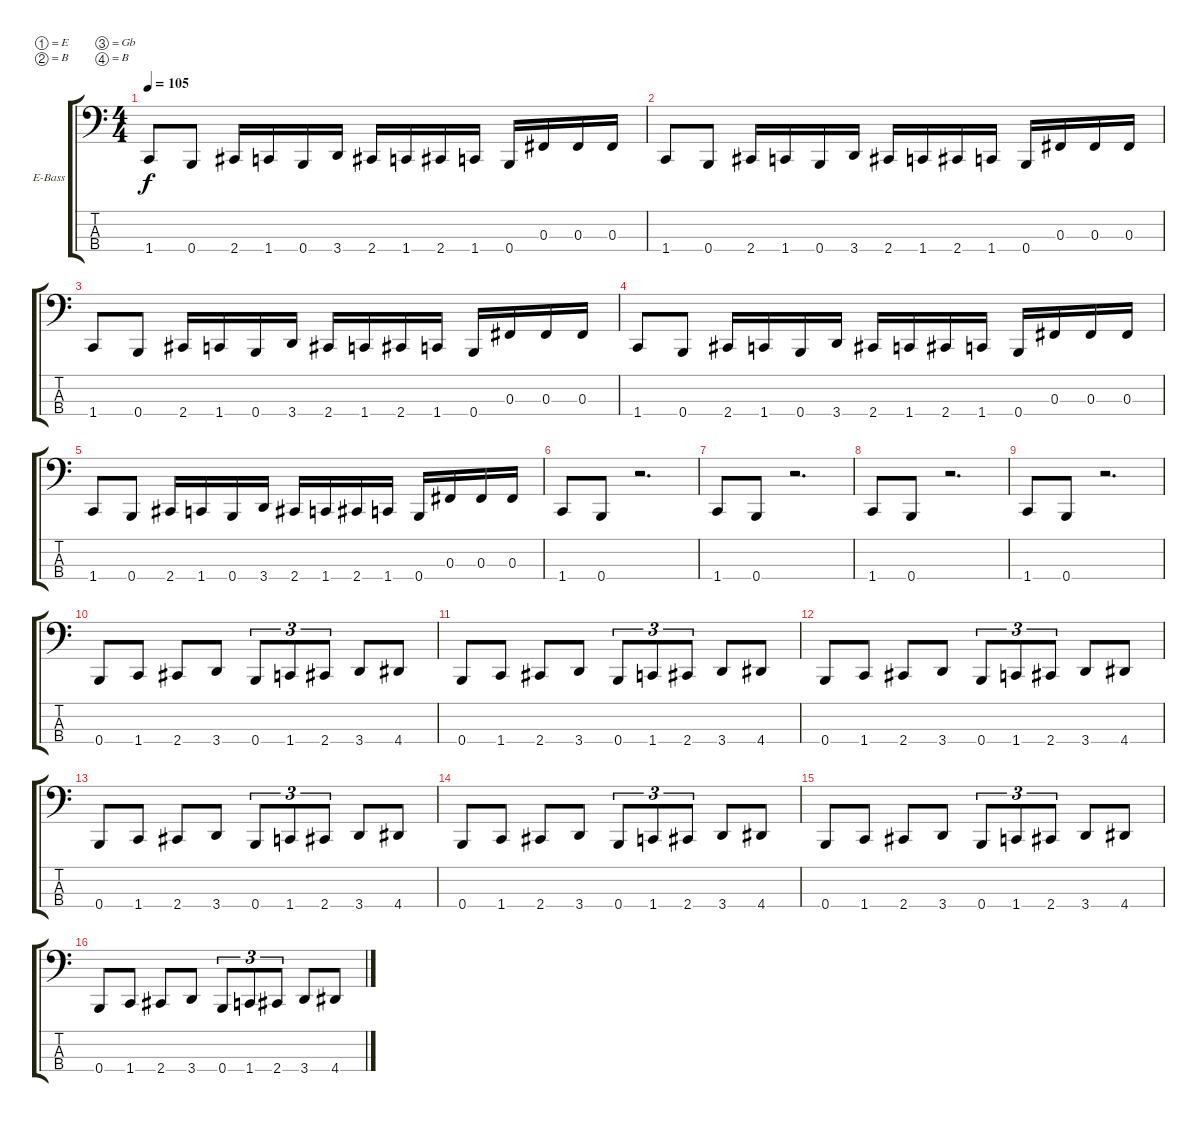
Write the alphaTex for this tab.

\bracketExtendMode groupsimilarinstruments
\firstSystemTrackNameOrientation horizontal
\otherSystemsTrackNameOrientation horizontal
\track ("[DENWER]" "E-Bass") {instrument electricbassfinger}
\staff {score tabs}
\tuning (E2 B1 Gb1 B0)
\ts (4 4)
\tempo 105
\clef f4
\ks c
1.4.8{dy f} 0.4.8 2.4.16 1.4.16 0.4.16 3.4.16 2.4.16 1.4.16 2.4.16 1.4.16 0.4.16 0.3.16 0.3.16 0.3.16 |
1.4.8 0.4.8 2.4.16 1.4.16 0.4.16 3.4.16 2.4.16 1.4.16 2.4.16 1.4.16 0.4.16 0.3.16 0.3.16 0.3.16 |
1.4.8 0.4.8 2.4.16 1.4.16 0.4.16 3.4.16 2.4.16 1.4.16 2.4.16 1.4.16 0.4.16 0.3.16 0.3.16 0.3.16 |
1.4.8 0.4.8 2.4.16 1.4.16 0.4.16 3.4.16 2.4.16 1.4.16 2.4.16 1.4.16 0.4.16 0.3.16 0.3.16 0.3.16 |
1.4.8 0.4.8 2.4.16 1.4.16 0.4.16 3.4.16 2.4.16 1.4.16 2.4.16 1.4.16 0.4.16 0.3.16 0.3.16 0.3.16 |
1.4.8 0.4.8 r.2{d} |
1.4.8 0.4.8 r.2{d} |
1.4.8 0.4.8 r.2{d} |
1.4.8 0.4.8 r.2{d} |
0.4.8 1.4.8 2.4.8 3.4.8 0.4.8{tu (3 2)} 1.4.8{tu (3 2)} 2.4.8{tu (3 2)} 3.4.8 4.4.8 |
0.4.8 1.4.8 2.4.8 3.4.8 0.4.8{tu (3 2)} 1.4.8{tu (3 2)} 2.4.8{tu (3 2)} 3.4.8 4.4.8 |
0.4.8 1.4.8 2.4.8 3.4.8 0.4.8{tu (3 2)} 1.4.8{tu (3 2)} 2.4.8{tu (3 2)} 3.4.8 4.4.8 |
0.4.8 1.4.8 2.4.8 3.4.8 0.4.8{tu (3 2)} 1.4.8{tu (3 2)} 2.4.8{tu (3 2)} 3.4.8 4.4.8 |
0.4.8 1.4.8 2.4.8 3.4.8 0.4.8{tu (3 2)} 1.4.8{tu (3 2)} 2.4.8{tu (3 2)} 3.4.8 4.4.8 |
0.4.8 1.4.8 2.4.8 3.4.8 0.4.8{tu (3 2)} 1.4.8{tu (3 2)} 2.4.8{tu (3 2)} 3.4.8 4.4.8 |
0.4.8 1.4.8 2.4.8 3.4.8 0.4.8{tu (3 2)} 1.4.8{tu (3 2)} 2.4.8{tu (3 2)} 3.4.8 4.4.8
